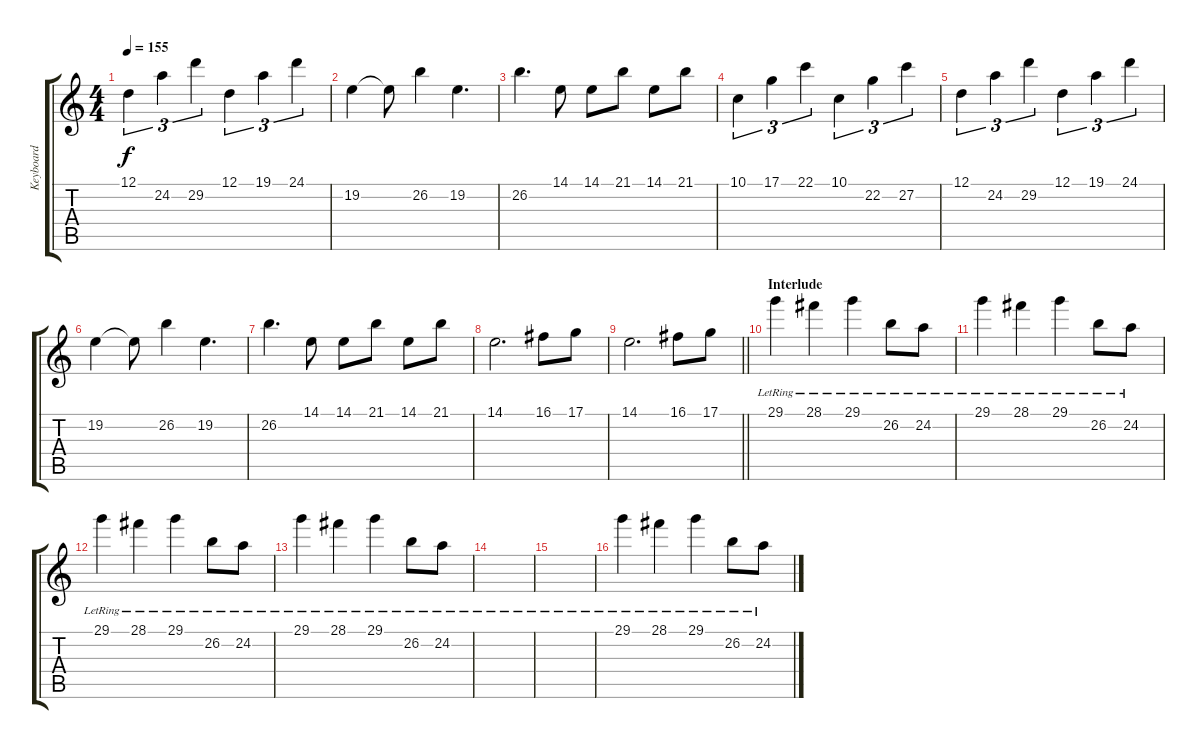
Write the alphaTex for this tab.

\track ("Keyboard" "Keyboard") {instrument stringensemble1}
\staff {score tabs}
\tuning (D4 A3 F3 C3 G2 C2) {hide}
\ts (4 4)
\tempo 155
\clef g2
\ks c
12.1.4{tu (3 2) dy f} 24.2.4{tu (3 2)} 29.2.4{tu (3 2)} 12.1.4{tu (3 2)} 19.1.4{tu (3 2)} 24.1.4{tu (3 2)} |
19.2.4{volume 11 instrument lead2sawtooth} 19.2{t}.8 26.2.4 19.2.4{d} |
26.2.4{d volume 8} 14.1.8 14.1.8 21.1.8 14.1.8 21.1.8 |
10.1.4{tu (3 2)} 17.1.4{tu (3 2)} 22.1.4{tu (3 2)} 10.1.4{tu (3 2)} 22.2.4{tu (3 2)} 27.2.4{tu (3 2)} |
12.1.4{tu (3 2)} 24.2.4{tu (3 2)} 29.2.4{tu (3 2)} 12.1.4{tu (3 2)} 19.1.4{tu (3 2)} 24.1.4{tu (3 2)} |
19.2.4{volume 11 instrument lead2sawtooth} 19.2{t}.8 26.2.4 19.2.4{d} |
26.2.4{d volume 8} 14.1.8 14.1.8 21.1.8 14.1.8 21.1.8 |
14.1.2{d} 16.1.8 17.1.8 |
\barLineRight lightlight
14.1.2{d} 16.1.8 17.1.8 |
\section ("" "Interlude")
29.1{lr}.4{volume 13 instrument acousticgrandpiano} 28.1{lr}.4 29.1{lr}.4 26.2{lr}.8 24.2{lr}.8 |
29.1{lr}.4 28.1{lr}.4 29.1{lr}.4 26.2{lr}.8 24.2{lr}.8 |
29.1{lr}.4 28.1{lr}.4 29.1{lr}.4 26.2{lr}.8 24.2{lr}.8 |
29.1{lr}.4 28.1{lr}.4 29.1{lr}.4 26.2{lr}.8 24.2{lr}.8 |
|
|
29.1{lr}.4 28.1{lr}.4 29.1{lr}.4 26.2{lr}.8 24.2{lr}.8
